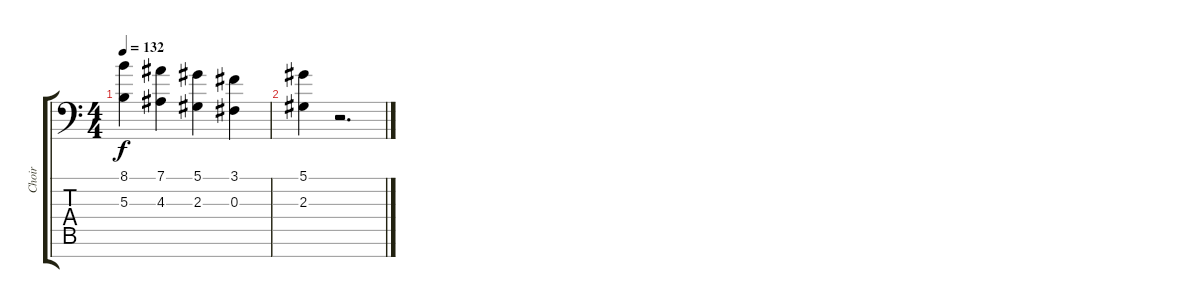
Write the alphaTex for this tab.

\track ("Choir" "Choir") {instrument choiraahs}
\staff {score tabs}
\tuning (Eb4 Bb3 Gb3 Db3 Ab2 Eb2 Bb1) {hide}
\ts (4 4)
\tempo 132
\clef f4
\ks c
(8.1 5.3).4{dy f} (7.1 4.3).4 (5.1 2.3).4 (3.1 0.3).4 |
(5.1 2.3).4 r.2{d}
